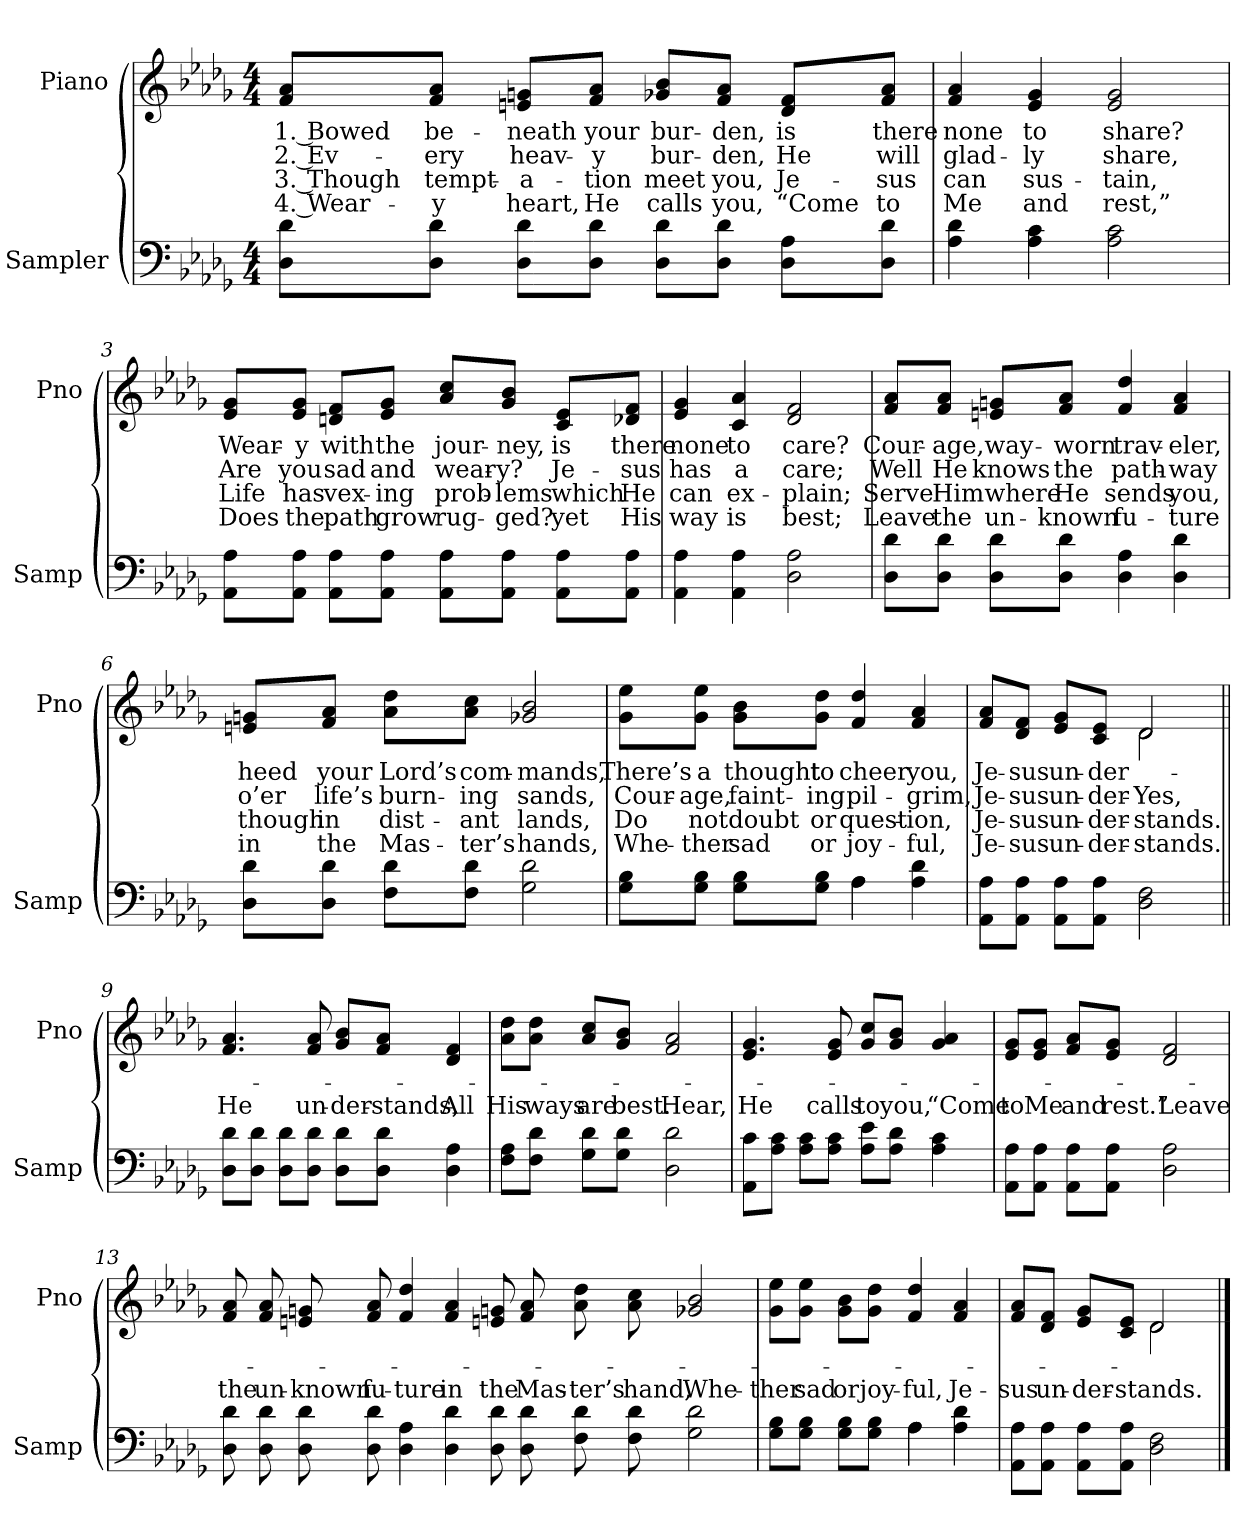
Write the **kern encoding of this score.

**kern	**kern	**text	**text	**text	**text
*part2	*part1	*part1	*part1	*part1	*part1
*staff2	*staff1	*staff1	*staff1	*staff1	*staff1
*I"Sampler	*I"Piano	*	*	*	*
*I'Samp	*I'Pno	*	*	*	*
*clefF4	*clefG2	*	*	*	*
*k[b-e-a-d-g-]	*k[b-e-a-d-g-]	*	*	*	*
*D-:	*D-:	*	*	*	*
*M4/4	*M4/4	*	*	*	*
=1	=1	=1	=1	=1	=1
8D-\ 8d-\L	8f/ 8a-/L	1. Bowed	2. Ev-	3. Though	4. Wear-
8D-\ 8d-\J	8f/ 8a-/J	be-	-ery	tempt-	-y
8D-\ 8d-\L	8en/ 8gn/L	-neath	heav-	-a-	heart,
8D-\ 8d-\J	8f/ 8a-/J	your	-y	-tion	He
8D-\ 8d-\L	8g-X/ 8b-/L	bur-	bur-	meet	calls
8D-\ 8d-\J	8f/ 8a-/J	-den,	-den,	you,	you,
8D-\ 8A-\L	8d-/ 8f/L	is	He	Je-	“Come
8D-\ 8d-\J	8f/ 8a-/J	there	will	-sus	to
=2	=2	=2	=2	=2	=2
4A- 4d-	4f 4a-	none	glad-	can	Me
4A- 4c	4e- 4g-	to	-ly	sus-	and
2A- 2c	2e- 2g-	share?	share,	-tain,	rest,”
=3	=3	=3	=3	=3	=3
8AA-\ 8A-\L	8e-/ 8g-/L	Wear-	Are	Life	Does
8AA-\ 8A-\J	8e-/ 8g-/J	-y	you	has	the
8AA-\ 8A-\L	8dn/ 8f/L	with	sad	vex-	path
8AA-\ 8A-\J	8e-/ 8g-/J	the	and	-ing	grow
8AA-\ 8A-\L	8a-/ 8cc/L	jour-	wear-	prob-	rug-
8AA-\ 8A-\J	8g-/ 8b-/J	-ney,	-y?	-lems	-ged?
8AA-\ 8A-\L	8c/ 8e-/L	is	Je-	which	yet
8AA-\ 8A-\J	8d-X/ 8f/J	there	-sus	He	His
=4	=4	=4	=4	=4	=4
4AA- 4A-	4e- 4g-	none	has	can	way
4AA- 4A-	4c 4a-	to	a	ex-	is
2D- 2A-	2d- 2f	care?	care;	-plain;	best;
=5	=5	=5	=5	=5	=5
8D-\ 8d-\L	8f/ 8a-/L	Cour-	Well	Serve	Leave
8D-\ 8d-\J	8f/ 8a-/J	-age,	He	Him	the
8D-\ 8d-\L	8en/ 8gn/L	way-	knows	where	un-
8D-\ 8d-\J	8f/ 8a-/J	-worn	the	He	-known
4D- 4A-	4f 4dd-	trav-	path-	sends	fu-
4D- 4d-	4f 4a-	-eler,	-way	you,	-ture
=6	=6	=6	=6	=6	=6
8D-\ 8d-\L	8en/ 8gn/L	heed	o’er	though	in
8D-\ 8d-\J	8f/ 8a-/J	your	life’s	in	the
8F\ 8d-\L	8a-\ 8dd-\L	Lord’s	burn-	dist-	Mas-
8F\ 8d-\J	8a-\ 8cc\J	com-	-ing	-ant	-ter’s
2G- 2d-	2g-X 2b-	-mands,	sands,	lands,	hands,
=7	=7	=7	=7	=7	=7
*^	*	*	*	*	*
8G-\ 8B-\L	2ryy	8g-\ 8ee-\L	There’s	Cour-	Do	Whe-
8G-\ 8B-\J	.	8g-\ 8ee-\J	a	-age,	not	-ther
8G-\ 8B-\L	.	8g-\ 8b-\L	thought	faint-	doubt	sad
8G-\ 8B-\J	.	8g-\ 8dd-\J	to	-ing	or	or
4A-\	4A-	4f 4dd-	cheer	pil-	quest-	joy-
4A- 4d-	4ryy	4f 4a-	you,	-grim,	-ion,	-ful,
*v	*v	*	*	*	*	*
=8	=8	=8	=8	=8	=8
*	*^	*	*	*	*
8AA-\ 8A-\L	8f/ 8a-/L	2ryy	Je-	Je-	Je-	Je-
8AA-\ 8A-\J	8d-/ 8f/J	.	-sus	-sus	-sus	-sus
8AA-\ 8A-\L	8e-/ 8g-/L	.	un-	un-	un-	un-
8AA-\ 8A-\J	8c/ 8e-/J	.	-der-	-der-	-der-	-der-
2D- 2F	2d-/	2d-	.	Yes,	-stands.	-stands.
=9||	=9||	=9||	=9||	=9||	=9||	=9||
!	!LO:TX:t=Refrain	!	!	!	!	!
*	*v	*v	*	*	*	*
8D-\ 8d-\L	4.f 4.a-	.	He	.	.
8D-\ 8d-\J	.	.	.	.	.
8D-\ 8d-\L	.	.	.	.	.
8D-\ 8d-\J	8f 8a-	.	un-	.	.
8D-\ 8d-\L	8g-/ 8b-/L	.	-der-	.	.
8D-\ 8d-\J	8f/ 8a-/J	.	-stands,	.	.
4D- 4A-	4d- 4f	.	All	.	.
=10	=10	=10	=10	=10	=10
8F\ 8A-\L	8a-\ 8dd-\L	.	His	.	.
8F\ 8d-\J	8a-\ 8dd-\J	.	ways	.	.
8G-\ 8d-\L	8a-/ 8cc/L	.	are	.	.
8G-\ 8d-\J	8g-/ 8b-/J	.	best.	.	.
2D- 2d-	2f 2a-	.	Hear,	.	.
=11	=11	=11	=11	=11	=11
8AA-\ 8c\L	4.e- 4.g-	.	He	.	.
8A-\ 8c\J	.	.	.	.	.
8A-\ 8c\L	.	.	.	.	.
8A-\ 8c\J	8e- 8g-	.	calls	.	.
8A-\ 8e-\L	8g-/ 8cc/L	.	to	.	.
8A-\ 8d-\J	8g-/ 8b-/J	.	you,	.	.
4A- 4c	4g- 4a-	.	“Come	.	.
=12	=12	=12	=12	=12	=12
8AA-\ 8A-\L	8e-/ 8g-/L	.	to	.	.
8AA-\ 8A-\J	8e-/ 8g-/J	.	Me	.	.
8AA-\ 8A-\L	8f/ 8a-/L	.	and	.	.
8AA-\ 8A-\J	8e-/ 8g-/J	.	rest.”	.	.
2D- 2A-	2d- 2f	.	Leave	.	.
=13	=13	=13	=13	=13	=13
8D- 8d-	8f 8a-	.	the	.	.
8D- 8d-	8f 8a-	.	un-	.	.
8D- 8d-	8en 8gn	.	-known	.	.
8D- 8d-	8f 8a-	.	fu-	.	.
4D- 4A-	4f 4dd-	.	-ture	.	.
4D- 4d-	4f 4a-	.	in	.	.
8D- 8d-	8en 8gn	.	the	.	.
8D- 8d-	8f 8a-	.	Mas-	.	.
8F 8d-	8a- 8dd-	.	-ter’s	.	.
8F 8d-	8a- 8cc	.	hand,	.	.
2G- 2d-	2g-X 2b-	.	Whe-	.	.
=14	=14	=14	=14	=14	=14
*^	*	*	*	*	*
8G-\ 8B-\L	2ryy	8g-\ 8ee-\L	.	-ther	.	.
8G-\ 8B-\J	.	8g-\ 8ee-\J	.	sad	.	.
8G-\ 8B-\L	.	8g-\ 8b-\L	.	or	.	.
8G-\ 8B-\J	.	8g-\ 8dd-\J	.	joy-	.	.
4A-\	4A-	4f 4dd-	.	-ful,	.	.
4A- 4d-	4ryy	4f 4a-	.	Je-	.	.
*v	*v	*	*	*	*	*
=15	=15	=15	=15	=15	=15
*	*^	*	*	*	*
8AA-\ 8A-\L	8f/ 8a-/L	2ryy	.	-sus	.	.
8AA-\ 8A-\J	8d-/ 8f/J	.	.	un-	.	.
8AA-\ 8A-\L	8e-/ 8g-/L	.	.	-der-	.	.
8AA-\ 8A-\J	8c/ 8e-/J	.	.	-stands.	.	.
2D- 2F	2d-/	2d-	.	.	.	.
*	*v	*v	*	*	*	*
==	==	==	==	==	==
*-	*-	*-	*-	*-	*-
